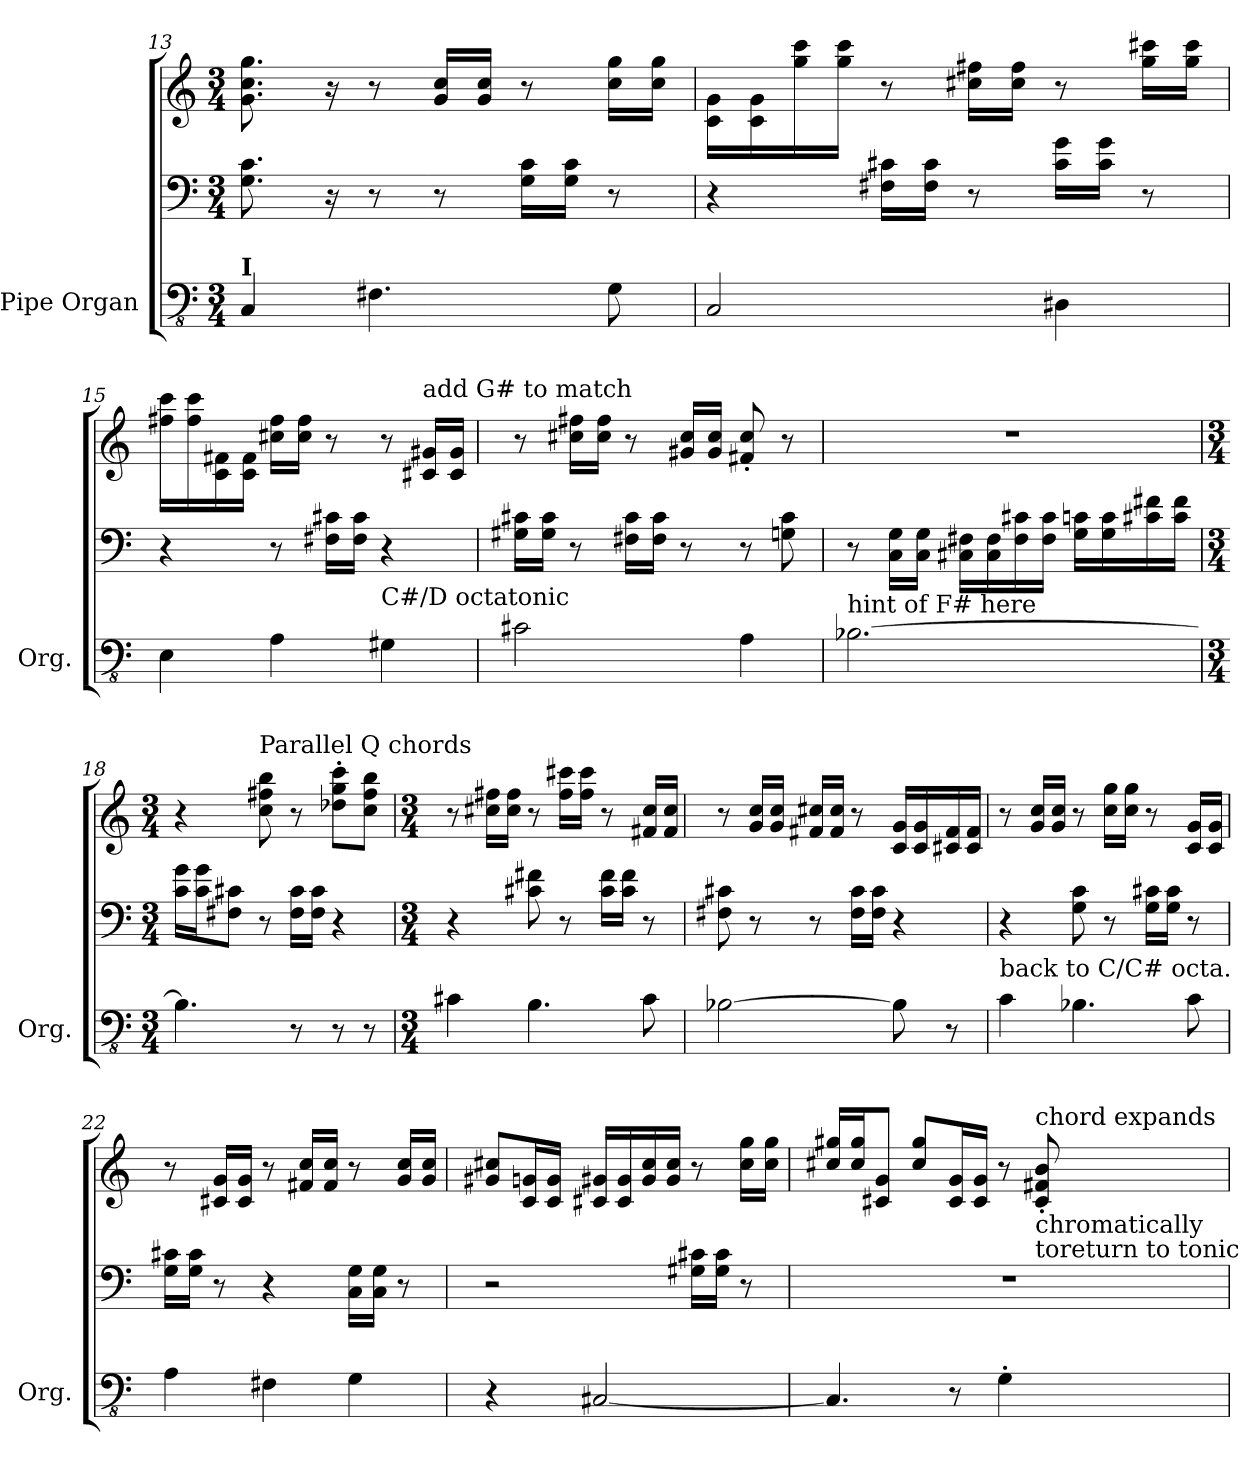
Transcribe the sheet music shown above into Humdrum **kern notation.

**kern	**kern	**kern
*part1	*part1	*part1
*staff3	*staff2	*staff1
*I"Pipe Organ	*	*
*I'Org.	*	*
!!LO:LB:g=z
*clefFv4	*clefF4	*clefG2
*k[]	*k[]	*k[]
*M3/4	*M3/4	*M3/4
=13	=13	=13
!LO:TX:a:B:t=I	!	!
4CC/	8.G\ 8.c\	8.g\ 8.cc\ 8.gg\
.	16r	16r
4.FF#X\	8r	8r
.	8r	16g/ 16cc/LL
.	.	16g/ 16cc/JJ
.	16G\ 16c\LL	8r
.	16G\ 16c\JJ	.
8GG\	8r	16cc\ 16gg\LL
.	.	16cc\ 16gg\JJ
=14	=14	=14
2CC/	4r	16c\ 16g\LL
.	.	16c\ 16g\
.	.	16gg\ 16ccc\
.	.	16gg\ 16ccc\JJ
.	16F#X\ 16c#X\LL	8r
.	16F#\ 16c#\JJ	.
.	8r	16cc#X\ 16ff#X\LL
.	.	16cc#\ 16ff#\JJ
4DD#X\	16c#\ 16g\LL	8r
.	16c#\ 16g\JJ	.
.	8r	16gg\ 16ccc#X\LL
.	.	16gg\ 16ccc#\JJ
=15	=15	=15
4EE\	4r	16ff#X\ 16ccc\LL
.	.	16ff#\ 16ccc\
.	.	16c\ 16f#X\
.	.	16c\ 16f#\JJ
4AA\	8r	16cc#X\ 16ff#\LL
.	.	16cc#\ 16ff#\JJ
.	16F#X\ 16c#X\LL	8r
.	16F#\ 16c#\JJ	.
!LO:TX:a:t=C#/D octatonic	!	!
4GG#X\	4r	8r
!	!	!LO:TX:a:t=add G# to match
.	.	16c#X/ 16g#X/LL
.	.	16c#/ 16g#/JJ
!!LO:LB:g=z
=16	=16	=16
2C#X\	16G#X\ 16c#X\LL	8r
.	16G#\ 16c#\JJ	.
.	8r	16cc#X\ 16ff#X\LL
.	.	16cc#\ 16ff#\JJ
.	16F#X\ 16c#\LL	8r
.	16F#\ 16c#\JJ	.
.	8r	16g#X/ 16cc#/LL
.	.	16g#/ 16cc#/JJ
4AA\	8r	8f#X/' 8cc#/'
.	8Gn\ 8c#\	8r
=17	=17	=17
!LO:TX:a:t=hint of F# here	!	!
[2.BB-X\	8r	2.r
.	16C\ 16G\LL	.
.	16C\ 16G\JJ	.
.	16C#X\ 16F#X\LL	.
.	16C#\ 16F#\	.
.	16F#\ 16c#X\	.
.	16F#\ 16c#\JJ	.
.	16G\ 16cn\LL	.
.	16G\ 16c\	.
.	16c#X\ 16f#X\	.
.	16c#\ 16f#\JJ	.
=18	=18	=18
*M3/4	*M3/4	*M3/4
4.BB-\]	16c\ 16g\LL	4r
.	16c\ 16g\J	.
.	8F#X\ 8c#X\J	.
!	!	!LO:TX:a:t=Parallel Q chords
.	8r	8cc\ 8ff#X\ 8bb\
8r	16F#\ 16c#\LL	8r
.	16F#\ 16c#\JJ	.
8r	4r	8dd-X\' 8gg\' 8ccc\'L
8r	.	8cc\ 8ff#\ 8bb\J
!!LO:PB:g=z
=19	=19	=19
*M3/4	*M3/4	*M3/4
4C#X\	4r	8r
.	.	16cc#X\ 16ff#X\LL
.	.	16cc#\ 16ff#\JJ
4.BB\	8c#X\ 8f#X\	8r
.	8r	16ff#\ 16ccc#X\LL
.	.	16ff#\ 16ccc#\JJ
.	16c#\ 16f#\LL	8r
.	16c#\ 16f#\JJ	.
8C#\	8r	16f#X/ 16cc#/LL
.	.	16f#/ 16cc#/JJ
=20	=20	=20
[2BB-X\	8F#X\ 8c#X\	8r
.	8r	16g/ 16cc/LL
.	.	16g/ 16cc/JJ
.	8r	16f#X/ 16cc#X/LL
.	.	16f#/ 16cc#/JJ
.	16F#\ 16c#\LL	8r
.	16F#\ 16c#\JJ	.
8BB-\]	4r	16c/ 16g/LL
.	.	16c/ 16g/
8r	.	16c#X/ 16f#/
.	.	16c#/ 16f#/JJ
=21	=21	=21
!LO:TX:a:t=back to C/C# octa.	!	!
4C\	4r	8r
.	.	16g/ 16cc/LL
.	.	16g/ 16cc/JJ
4.BB-X\	8G\ 8c\	8r
.	8r	16cc\ 16gg\LL
.	.	16cc\ 16gg\JJ
.	16G\ 16c#X\LL	8r
.	16G\ 16c#\JJ	.
8C\	8r	16c/ 16g/LL
.	.	16c/ 16g/JJ
!!LO:LB:g=z
=22	=22	=22
4AA\	16G\ 16c#X\LL	8r
.	16G\ 16c#\JJ	.
.	8r	16c#X/ 16g/LL
.	.	16c#/ 16g/JJ
4FF#X\	4r	8r
.	.	16f#X/ 16cc/LL
.	.	16f#/ 16cc/JJ
4GG\	16C\ 16G\LL	8r
.	16C\ 16G\JJ	.
.	8r	16g/ 16cc/LL
.	.	16g/ 16cc/JJ
=23	=23	=23
4r	2r	8g#X/ 8cc#X/L
.	.	16c/ 16gn/L
.	.	16c/ 16g/JJ
[2CC#X/	.	16c#X/ 16g#X/LL
.	.	16c#/ 16g#/
.	.	16g#/ 16cc#/
.	.	16g#/ 16cc#/JJ
.	16G#X\ 16c#X\LL	8r
.	16G#\ 16c#\JJ	.
.	8r	16cc#\ 16gg\LL
.	.	16cc#\ 16gg\JJ
=24	=24	=24
4.CC#/]	2.r	16cc#X/ 16gg#X/LL
.	.	16cc#/ 16gg#/J
.	.	8c#X/ 8g/J
.	.	8cc#/ 8gg#/L
8r	.	16c#/ 16g/L
.	.	16c#/ 16g/JJ
4GG'\	.	8r
!	!	!LO:TX:a:t=chord expands
!	!	!LO:TX:b:t=chromatically
!	!	!LO:TX:b:t=toreturn to tonic
.	.	8c#/' 8f#X/' 8b/'
=	=	=
*-	*-	*-
